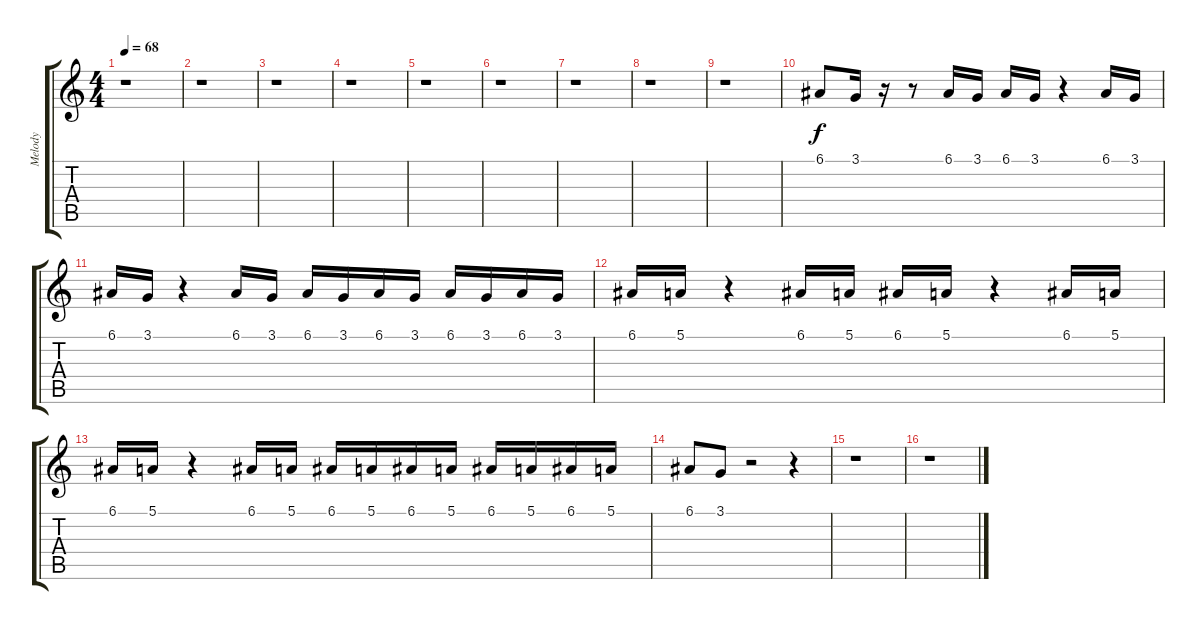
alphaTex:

\track ("Melody" "Melody") {instrument stringensemble1}
\staff {score tabs}
\tuning (E4 B3 G3 D3 A2 E2) {hide}
\ts (4 4)
\tempo 68
\clef g2
\ks c
r.1{dy f} |
r.1 |
r.1 |
r.1 |
r.1 |
r.1 |
r.1 |
r.1 |
r.1 |
6.1.8 3.1.16 r.16 r.8 6.1.16 3.1.16 6.1.16 3.1.16 r.4 6.1.16 3.1.16 |
6.1.16 3.1.16 r.4 6.1.16 3.1.16 6.1.16 3.1.16 6.1.16 3.1.16 6.1.16 3.1.16 6.1.16 3.1.16 |
6.1.16 5.1.16 r.4 6.1.16 5.1.16 6.1.16 5.1.16 r.4 6.1.16 5.1.16 |
6.1.16 5.1.16 r.4 6.1.16 5.1.16 6.1.16 5.1.16 6.1.16 5.1.16 6.1.16 5.1.16 6.1.16 5.1.16 |
6.1.8 3.1.8 r.2 r.4 |
r.1 |
r.1
